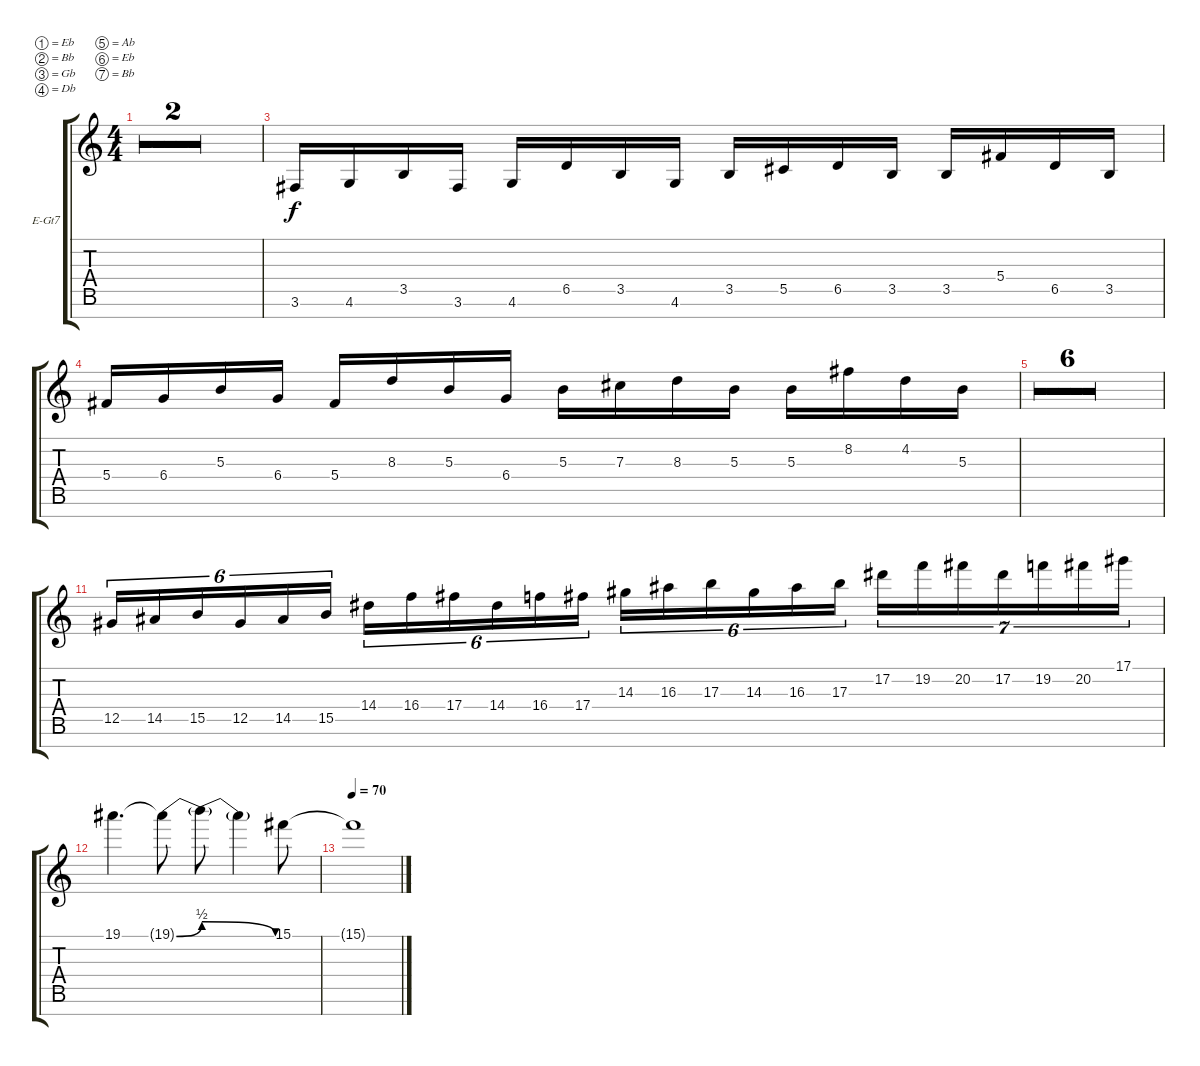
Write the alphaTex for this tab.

\defaultSystemsLayout 4
\bracketExtendMode groupsimilarinstruments
\firstSystemTrackNameOrientation horizontal
\otherSystemsTrackNameOrientation horizontal
\track ("Electric Guitar" "E-Gt7") {multiBarRest instrument overdrivenguitar}
\staff {score tabs}
\tuning (Eb4 Bb3 Gb3 Db3 Ab2 Eb2 Bb1)
\ts (4 4)
\tempo 120
\clef g2
\ks c
|
|
3.6.16 4.6.16 3.5.16 3.6.16 4.6.16 6.5.16 3.5.16 4.6.16 3.5.16 5.5.16 6.5.16 3.5.16 3.5.16 5.4.16 6.5.16 3.5.16 |
5.4.16 6.4.16 5.3.16 6.4.16 5.4.16 8.3.16 5.3.16 6.4.16 5.3.16 7.3.16 8.3.16 5.3.16 5.3.16 8.2.16 4.2.16 5.3.16 |
|
|
|
|
|
|
12.5.16{tu (6 4)} 14.5.16{tu (6 4)} 15.5.16{tu (6 4)} 12.5.16{tu (6 4)} 14.5.16{tu (6 4)} 15.5.16{tu (6 4)} 14.4.16{tu (6 4)} 16.4.16{tu (6 4)} 17.4.16{tu (6 4)} 14.4.16{tu (6 4)} 16.4.16{tu (6 4)} 17.4.16{tu (6 4)} 14.3.16{tu (6 4)} 16.3.16{tu (6 4)} 17.3.16{tu (6 4)} 14.3.16{tu (6 4)} 16.3.16{tu (6 4)} 17.3.16{tu (6 4)} 17.2.16{tu (7 4)} 19.2.16{tu (7 4)} 20.2.16{tu (7 4)} 17.2.16{tu (7 4)} 19.2.16{tu (7 4)} 20.2.16{tu (7 4)} 17.1.16{tu (7 4)} |
19.1.4{d} 19.1{be (bend 0 0 15.6 2) t}.8 19.1{be (release 0 2 59.4 0) t}.8 19.1{t}.4 15.1.8 |
\tempo 70
15.1{t}.1
